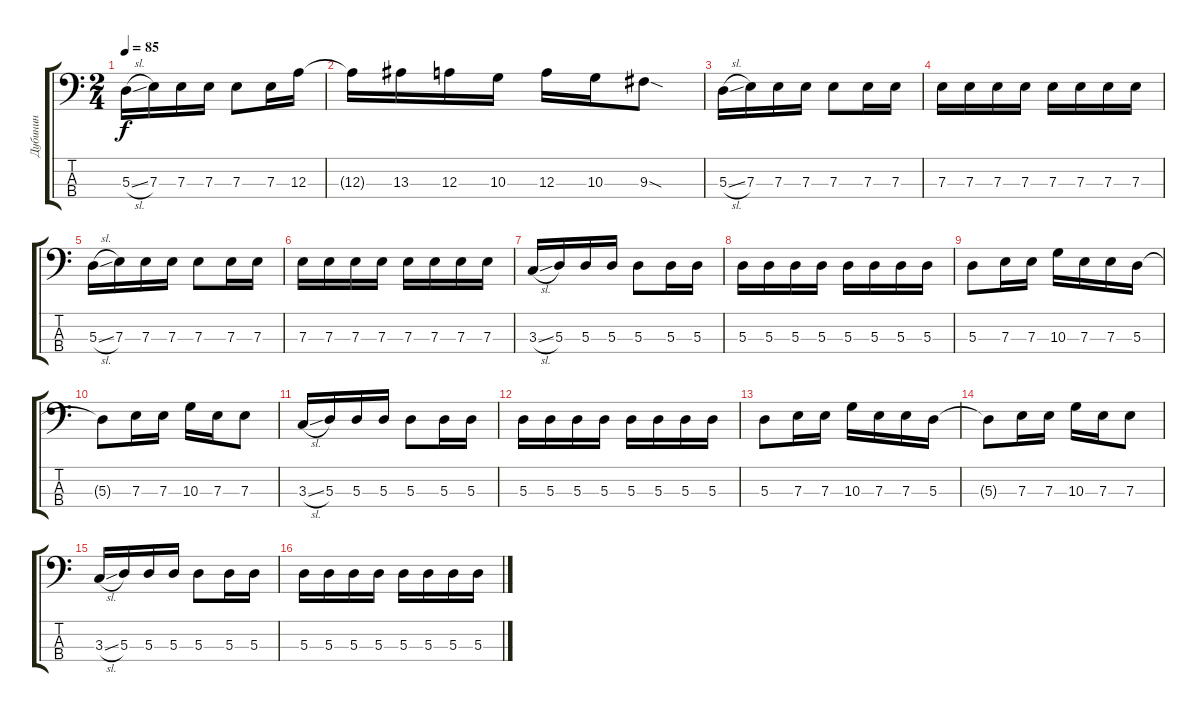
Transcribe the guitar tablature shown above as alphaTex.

\track ("Дубинин" "Дубинин") {instrument electricbassfinger}
\staff {score tabs}
\tuning (G2 D2 A1 E1) {hide}
\ts (2 4)
\tempo 85
\clef f4
\ks c
5.3{sl}.16{dy f} 7.3.16 7.3.16 7.3.16 7.3.8 7.3.16 12.3.16 |
12.3{t}.16 13.3.16 12.3.16 10.3.16 12.3.16 10.3.16 9.3{sod}.8 |
5.3{sl}.16 7.3.16 7.3.16 7.3.16 7.3.8 7.3.16 7.3.16 |
7.3.16 7.3.16 7.3.16 7.3.16 7.3.16 7.3.16 7.3.16 7.3.16 |
5.3{sl}.16 7.3.16 7.3.16 7.3.16 7.3.8 7.3.16 7.3.16 |
7.3.16 7.3.16 7.3.16 7.3.16 7.3.16 7.3.16 7.3.16 7.3.16 |
3.3{sl}.16 5.3.16 5.3.16 5.3.16 5.3.8 5.3.16 5.3.16 |
5.3.16 5.3.16 5.3.16 5.3.16 5.3.16 5.3.16 5.3.16 5.3.16 |
5.3.8 7.3.16 7.3.16 10.3.16 7.3.16 7.3.16 5.3.16 |
5.3{t}.8 7.3.16 7.3.16 10.3.16 7.3.16 7.3.8 |
3.3{sl}.16 5.3.16 5.3.16 5.3.16 5.3.8 5.3.16 5.3.16 |
5.3.16 5.3.16 5.3.16 5.3.16 5.3.16 5.3.16 5.3.16 5.3.16 |
5.3.8 7.3.16 7.3.16 10.3.16 7.3.16 7.3.16 5.3.16 |
5.3{t}.8 7.3.16 7.3.16 10.3.16 7.3.16 7.3.8 |
3.3{sl}.16 5.3.16 5.3.16 5.3.16 5.3.8 5.3.16 5.3.16 |
5.3.16 5.3.16 5.3.16 5.3.16 5.3.16 5.3.16 5.3.16 5.3.16
